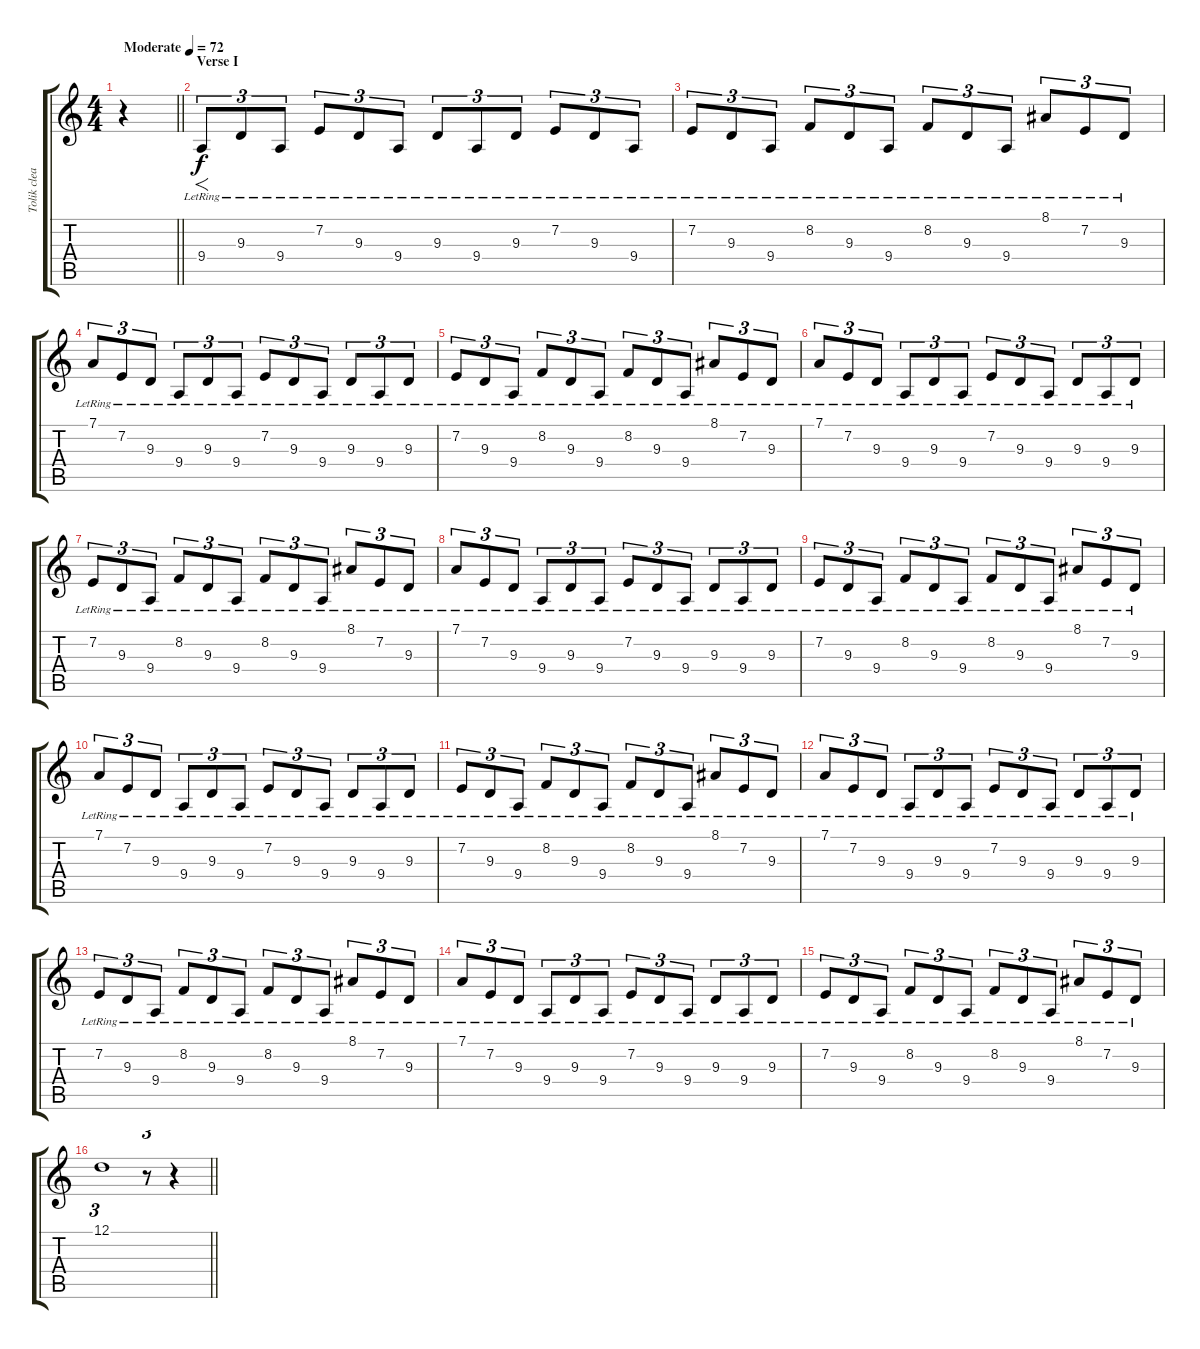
\track ("Tolik clean" "Tolik clea") {instrument viola}
\staff {score tabs}
\tuning (D4 A3 F3 C3 G2 C2) {hide}
\voice
\ts (4 4)
\tempo (72 "Moderate")
\clef g2
\barLineRight lightlight
\ks c
r.4{dy f instrument viola} |
\section ("" "Verse I")
9.4{lr}.8{f tu (3 2)} 9.3{lr}.8{tu (3 2)} 9.4{lr}.8{tu (3 2)} 7.2{lr}.8{tu (3 2)} 9.3{lr}.8{tu (3 2)} 9.4{lr}.8{tu (3 2)} 9.3{lr}.8{tu (3 2)} 9.4{lr}.8{tu (3 2)} 9.3{lr}.8{tu (3 2)} 7.2{lr}.8{tu (3 2)} 9.3{lr}.8{tu (3 2)} 9.4{lr}.8{tu (3 2)} |
7.2{lr}.8{tu (3 2)} 9.3{lr}.8{tu (3 2)} 9.4{lr}.8{tu (3 2)} 8.2{lr}.8{tu (3 2)} 9.3{lr}.8{tu (3 2)} 9.4{lr}.8{tu (3 2)} 8.2{lr}.8{tu (3 2)} 9.3{lr}.8{tu (3 2)} 9.4{lr}.8{tu (3 2)} 8.1{lr}.8{tu (3 2)} 7.2{lr}.8{tu (3 2)} 9.3{lr}.8{tu (3 2)} |
7.1{lr}.8{tu (3 2)} 7.2{lr}.8{tu (3 2)} 9.3{lr}.8{tu (3 2)} 9.4{lr}.8{tu (3 2)} 9.3{lr}.8{tu (3 2)} 9.4{lr}.8{tu (3 2)} 7.2{lr}.8{tu (3 2)} 9.3{lr}.8{tu (3 2)} 9.4{lr}.8{tu (3 2)} 9.3{lr}.8{tu (3 2)} 9.4{lr}.8{tu (3 2)} 9.3{lr}.8{tu (3 2)} |
7.2{lr}.8{tu (3 2)} 9.3{lr}.8{tu (3 2)} 9.4{lr}.8{tu (3 2)} 8.2{lr}.8{tu (3 2)} 9.3{lr}.8{tu (3 2)} 9.4{lr}.8{tu (3 2)} 8.2{lr}.8{tu (3 2)} 9.3{lr}.8{tu (3 2)} 9.4{lr}.8{tu (3 2)} 8.1{lr}.8{tu (3 2)} 7.2{lr}.8{tu (3 2)} 9.3{lr}.8{tu (3 2)} |
7.1{lr}.8{tu (3 2)} 7.2{lr}.8{tu (3 2)} 9.3{lr}.8{tu (3 2)} 9.4{lr}.8{tu (3 2)} 9.3{lr}.8{tu (3 2)} 9.4{lr}.8{tu (3 2)} 7.2{lr}.8{tu (3 2)} 9.3{lr}.8{tu (3 2)} 9.4{lr}.8{tu (3 2)} 9.3{lr}.8{tu (3 2)} 9.4{lr}.8{tu (3 2)} 9.3{lr}.8{tu (3 2)} |
7.2{lr}.8{tu (3 2)} 9.3{lr}.8{tu (3 2)} 9.4{lr}.8{tu (3 2)} 8.2{lr}.8{tu (3 2)} 9.3{lr}.8{tu (3 2)} 9.4{lr}.8{tu (3 2)} 8.2{lr}.8{tu (3 2)} 9.3{lr}.8{tu (3 2)} 9.4{lr}.8{tu (3 2)} 8.1{lr}.8{tu (3 2)} 7.2{lr}.8{tu (3 2)} 9.3{lr}.8{tu (3 2)} |
7.1{lr}.8{tu (3 2)} 7.2{lr}.8{tu (3 2)} 9.3{lr}.8{tu (3 2)} 9.4{lr}.8{tu (3 2)} 9.3{lr}.8{tu (3 2)} 9.4{lr}.8{tu (3 2)} 7.2{lr}.8{tu (3 2)} 9.3{lr}.8{tu (3 2)} 9.4{lr}.8{tu (3 2)} 9.3{lr}.8{tu (3 2)} 9.4{lr}.8{tu (3 2)} 9.3{lr}.8{tu (3 2)} |
7.2{lr}.8{tu (3 2)} 9.3{lr}.8{tu (3 2)} 9.4{lr}.8{tu (3 2)} 8.2{lr}.8{tu (3 2)} 9.3{lr}.8{tu (3 2)} 9.4{lr}.8{tu (3 2)} 8.2{lr}.8{tu (3 2)} 9.3{lr}.8{tu (3 2)} 9.4{lr}.8{tu (3 2)} 8.1{lr}.8{tu (3 2)} 7.2{lr}.8{tu (3 2)} 9.3{lr}.8{tu (3 2)} |
7.1{lr}.8{tu (3 2)} 7.2{lr}.8{tu (3 2)} 9.3{lr}.8{tu (3 2)} 9.4{lr}.8{tu (3 2)} 9.3{lr}.8{tu (3 2)} 9.4{lr}.8{tu (3 2)} 7.2{lr}.8{tu (3 2)} 9.3{lr}.8{tu (3 2)} 9.4{lr}.8{tu (3 2)} 9.3{lr}.8{tu (3 2)} 9.4{lr}.8{tu (3 2)} 9.3{lr}.8{tu (3 2)} |
7.2{lr}.8{tu (3 2)} 9.3{lr}.8{tu (3 2)} 9.4{lr}.8{tu (3 2)} 8.2{lr}.8{tu (3 2)} 9.3{lr}.8{tu (3 2)} 9.4{lr}.8{tu (3 2)} 8.2{lr}.8{tu (3 2)} 9.3{lr}.8{tu (3 2)} 9.4{lr}.8{tu (3 2)} 8.1{lr}.8{tu (3 2)} 7.2{lr}.8{tu (3 2)} 9.3{lr}.8{tu (3 2)} |
7.1{lr}.8{tu (3 2)} 7.2{lr}.8{tu (3 2)} 9.3{lr}.8{tu (3 2)} 9.4{lr}.8{tu (3 2)} 9.3{lr}.8{tu (3 2)} 9.4{lr}.8{tu (3 2)} 7.2{lr}.8{tu (3 2)} 9.3{lr}.8{tu (3 2)} 9.4{lr}.8{tu (3 2)} 9.3{lr}.8{tu (3 2)} 9.4{lr}.8{tu (3 2)} 9.3{lr}.8{tu (3 2)} |
7.2{lr}.8{tu (3 2)} 9.3{lr}.8{tu (3 2)} 9.4{lr}.8{tu (3 2)} 8.2{lr}.8{tu (3 2)} 9.3{lr}.8{tu (3 2)} 9.4{lr}.8{tu (3 2)} 8.2{lr}.8{tu (3 2)} 9.3{lr}.8{tu (3 2)} 9.4{lr}.8{tu (3 2)} 8.1{lr}.8{tu (3 2)} 7.2{lr}.8{tu (3 2)} 9.3{lr}.8{tu (3 2)} |
7.1{lr}.8{tu (3 2)} 7.2{lr}.8{tu (3 2)} 9.3{lr}.8{tu (3 2)} 9.4{lr}.8{tu (3 2)} 9.3{lr}.8{tu (3 2)} 9.4{lr}.8{tu (3 2)} 7.2{lr}.8{tu (3 2)} 9.3{lr}.8{tu (3 2)} 9.4{lr}.8{tu (3 2)} 9.3{lr}.8{tu (3 2)} 9.4{lr}.8{tu (3 2)} 9.3{lr}.8{tu (3 2)} |
7.2{lr}.8{tu (3 2)} 9.3{lr}.8{tu (3 2)} 9.4{lr}.8{tu (3 2)} 8.2{lr}.8{tu (3 2)} 9.3{lr}.8{tu (3 2)} 9.4{lr}.8{tu (3 2)} 8.2{lr}.8{tu (3 2)} 9.3{lr}.8{tu (3 2)} 9.4{lr}.8{tu (3 2)} 8.1{lr}.8{tu (3 2)} 7.2{lr}.8{tu (3 2)} 9.3{lr}.8{tu (3 2)} |
\barLineRight lightlight
12.1.1{tu (3 2)} r.8{tu (3 2)} r.4
\voice
\clef g2
\ottava regular
\simile none
\barLineRight lightlight
\ks c
r.4{dy f} |
|
|
|
|
|
|
|
|
|
|
|
|
|
|
\barLineRight lightlight
